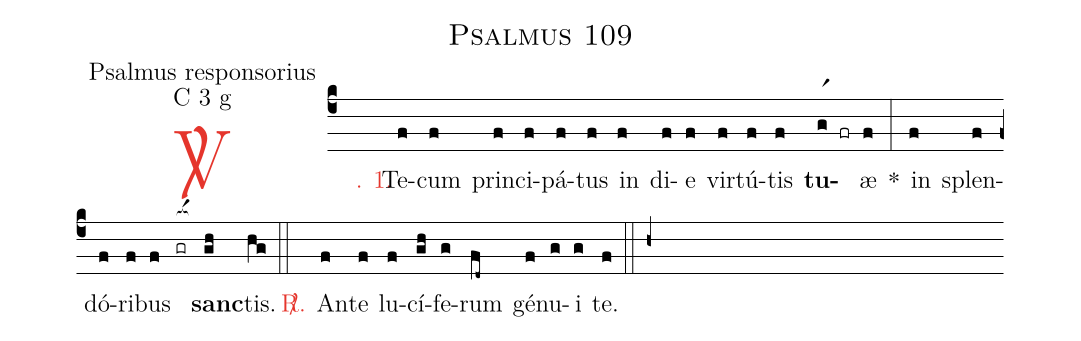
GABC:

name: Psalmus 109;
office-part: Psalmus responsorius;
mode: C 3 g;
%%
(c4)

<c><sp>V/</sp>. 1.</c>() Te(f)cum(f) prin(f)ci(f)pá(f)tus(f) in(f) di(f)e(f) vir(f)tú(f)tis(f) <b>tu</b>(gr1 fr)æ(f) *(:) in(f) splen(f)dó(f)ri(f)bus(f) <nlba>(gr[ocba:1{])<b>sanc</b>(gh[ocba:0}])tis.</nlba>(hg)

(::)

<c><sp>R/</sp>.</c>() An(f)te(f) lu(f)cí(gh)fe(g)rum(fd~) gé(f)nu(g)i(g) te.(f)

(::)

(h+)
